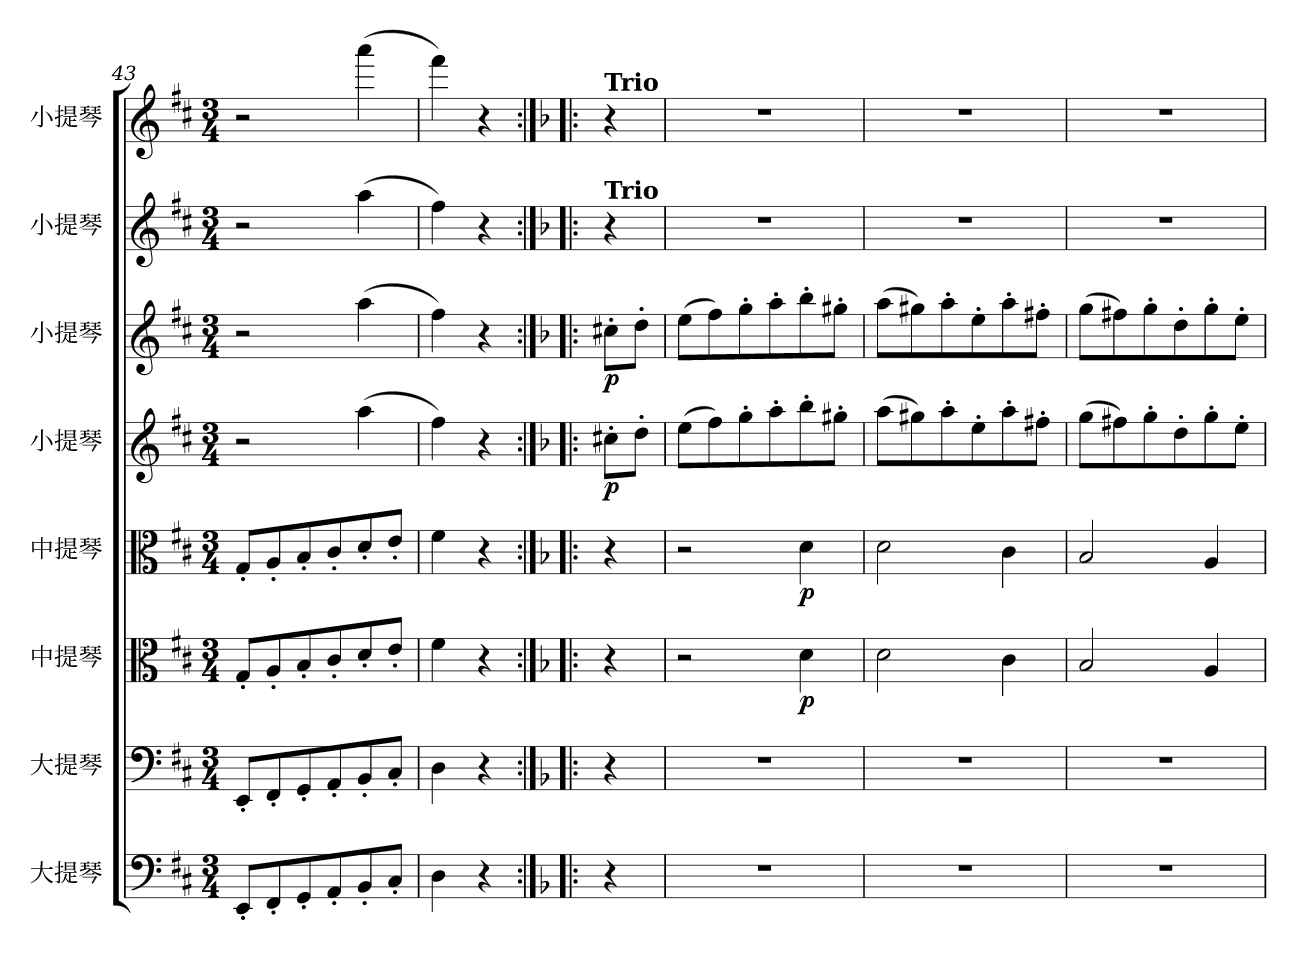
**kern	**kern	**kern	**dynam	**kern	**dynam	**kern	**dynam	**kern	**dynam	**kern	**kern
*part8	*part7	*part6	*part6	*part5	*part5	*part4	*part4	*part3	*part3	*part2	*part1
*staff8	*staff7	*staff6	*staff6	*staff5	*staff5	*staff4	*staff4	*staff3	*staff3	*staff2	*staff1
*I"大提琴	*I"大提琴	*I"中提琴	*	*I"中提琴	*	*I"小提琴	*	*I"小提琴	*	*I"小提琴	*I"小提琴
*clefF4	*clefF4	*clefC3	*	*clefC3	*	*clefG2	*	*clefG2	*	*clefG2	*clefG2
*k[f#c#]	*k[f#c#]	*k[f#c#]	*	*k[f#c#]	*	*k[f#c#]	*	*k[f#c#]	*	*k[f#c#]	*k[f#c#]
*M3/4	*M3/4	*M3/4	*	*M3/4	*	*M3/4	*	*M3/4	*	*M3/4	*M3/4
=43	=43	=43	=43	=43	=43	=43	=43	=43	=43	=43	=43
8EE'/L	8EE'/L	8G'/L	.	8G'/L	.	2r	.	2r	.	2r	2r
8FF#'/	8FF#'/	8A'/	.	8A'/	.	.	.	.	.	.	.
8GG'/	8GG'/	8B'/	.	8B'/	.	.	.	.	.	.	.
8AA'/	8AA'/	8c#'/	.	8c#'/	.	.	.	.	.	.	.
8BB'/	8BB'/	8d'/	.	8d'/	.	(>4aa\	.	(>4aa\	.	(>4aa\	(>4aaa\
8C#'/J	8C#'/J	8e'/J	.	8e'/J	.	.	.	.	.	.	.
=44	=44	=44	=44	=44	=44	=44	=44	=44	=44	=44	=44
4D\	4D\	4f#\	.	4f#\	.	4ff#\)	.	4ff#\)	.	4ff#\)	4fff#\)
4r	4r	4r	.	4r	.	4r	.	4r	.	4r	4r
=45:|!|:	=45:|!|:	=45:|!|:	=45:|!|:	=45:|!|:	=45:|!|:	=45:|!|:	=45:|!|:	=45:|!|:	=45:|!|:	=45:|!|:	=45:|!|:
*k[b-]	*k[b-]	*k[b-]	*	*k[b-]	*	*k[b-]	*	*k[b-]	*	*k[b-]	*k[b-]
!	!	!	!	!	!	!	!	!	!	!	!LO:TX:a:B:t=Trio
!	!	!	!	!	!	!	!	!	!	!LO:TX:a:B:t=Trio	!
!	!	!	!	!	!	!	!LO:DY:b	!	!LO:DY:b	!	!
4r	4r	4r	.	4r	.	8cc#X'\L	p	8cc#X'\L	p	4r	4r
.	.	.	.	.	.	8dd'\J	.	8dd'\J	.	.	.
=46	=46	=46	=46	=46	=46	=46	=46	=46	=46	=46	=46
2.r	2.r	2r	.	2r	.	(>8ee\L	.	(>8ee\L	.	2.r	2.r
.	.	.	.	.	.	8ff\)	.	8ff\)	.	.	.
.	.	.	.	.	.	8gg'\	.	8gg'\	.	.	.
.	.	.	.	.	.	8aa'\	.	8aa'\	.	.	.
!	!	!	!LO:DY:b	!	!LO:DY:b	!	!	!	!	!	!
.	.	4d\	p	4d\	p	8bb-'\	.	8bb-'\	.	.	.
.	.	.	.	.	.	8gg#X'\J	.	8gg#X'\J	.	.	.
!!LO:PB:g=z
=47	=47	=47	=47	=47	=47	=47	=47	=47	=47	=47	=47
2.r	2.r	2d\	.	2d\	.	(>8aa\L	.	(>8aa\L	.	2.r	2.r
.	.	.	.	.	.	8gg#X\)	.	8gg#X\)	.	.	.
.	.	.	.	.	.	8aa'\	.	8aa'\	.	.	.
.	.	.	.	.	.	8ee'\	.	8ee'\	.	.	.
.	.	4c\	.	4c\	.	8aa'\	.	8aa'\	.	.	.
.	.	.	.	.	.	8ff#X'\J	.	8ff#X'\J	.	.	.
=48	=48	=48	=48	=48	=48	=48	=48	=48	=48	=48	=48
2.r	2.r	2B-/	.	2B-/	.	(>8gg\L	.	(>8gg\L	.	2.r	2.r
.	.	.	.	.	.	8ff#X\)	.	8ff#X\)	.	.	.
.	.	.	.	.	.	8gg'\	.	8gg'\	.	.	.
.	.	.	.	.	.	8dd'\	.	8dd'\	.	.	.
.	.	4A/	.	4A/	.	8gg'\	.	8gg'\	.	.	.
.	.	.	.	.	.	8ee'\J	.	8ee'\J	.	.	.
=	=	=	=	=	=	=	=	=	=	=	=
*-	*-	*-	*-	*-	*-	*-	*-	*-	*-	*-	*-
